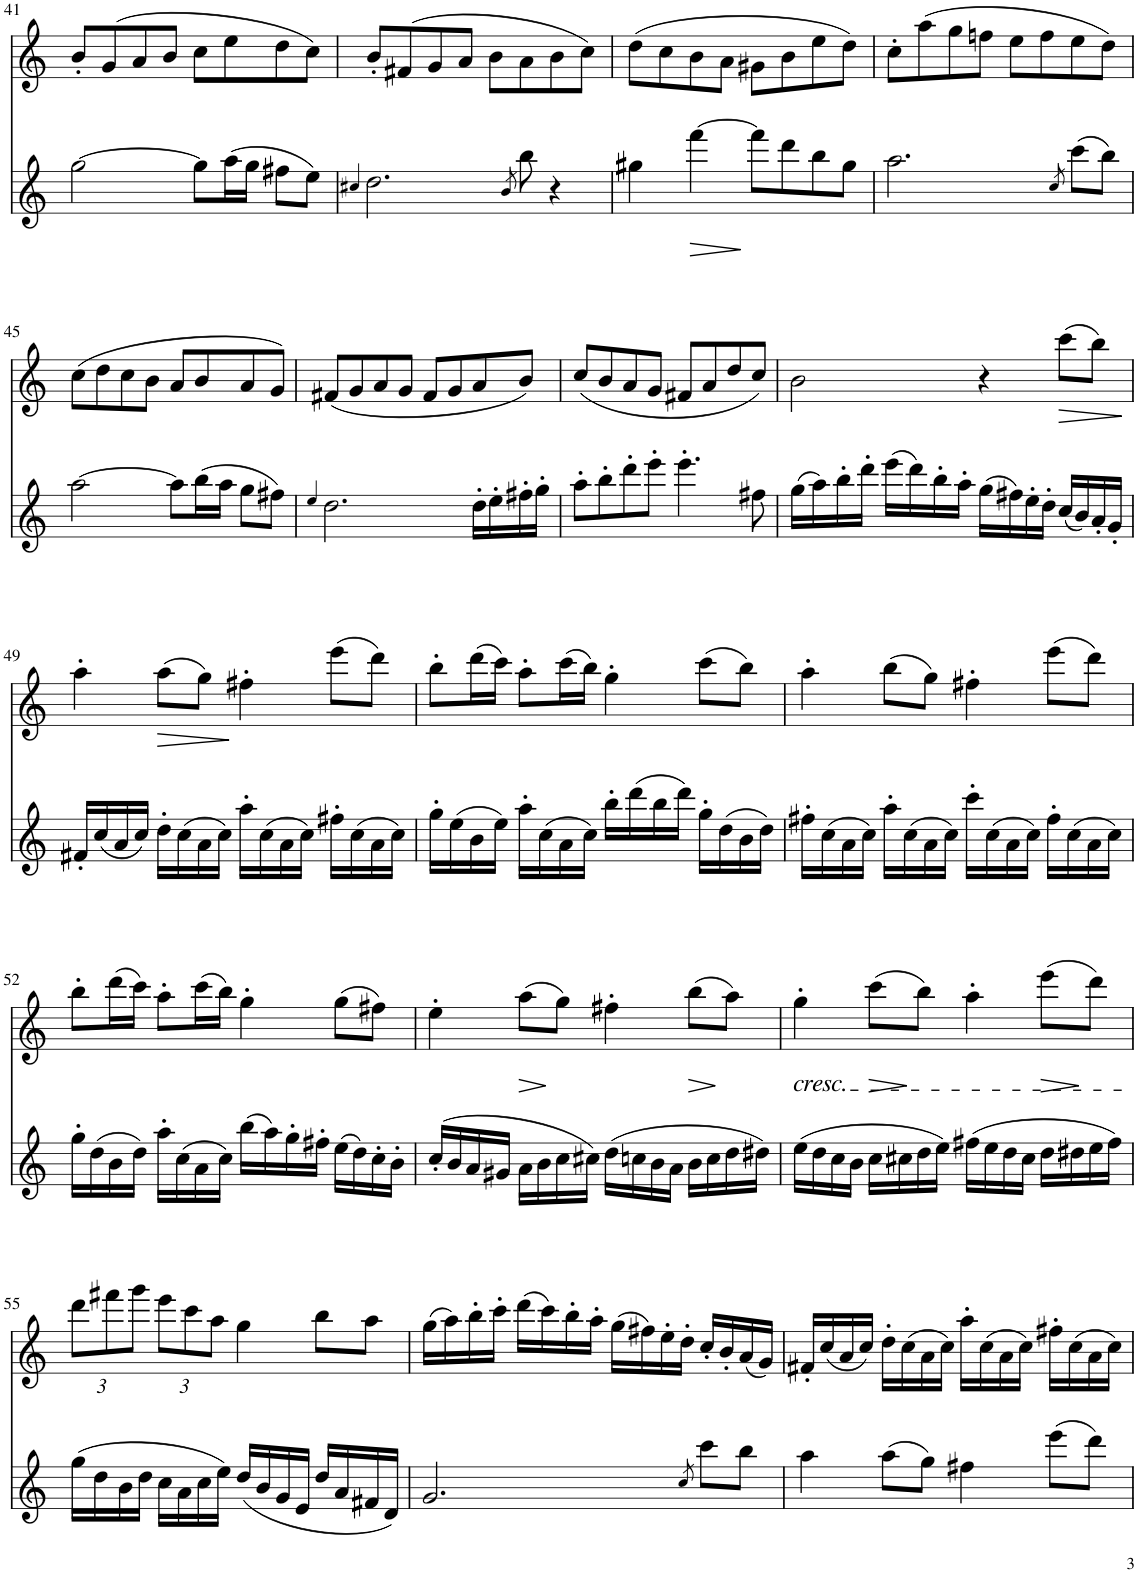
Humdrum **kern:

**kern	**kern	**dynam
*part2	*part1	*part1
*staff2	*staff1	*staff1
*I"Flöte	*I"Flöte 1	*
*I'Fl	*I'Fl	*
!!LO:PB:g=z
*clefG2	*clefG2	*
*k[]	*k[]	*
*M4/4	*M4/4	*
*met(c)	*met(c)	*
=41	=41	=41
[2gg\	8b'/L	.
.	(8g/	.
.	8a/	.
.	8b/J	.
8gg\L]	8cc\L	.
(16aa\L	8ee\	.
16gg\JJ	.	.
8ff#X\L	8dd\	.
8ee\J)	8cc\J)	.
=42	=42	=42
4qcc#X/	.	.
2.dd\	8b'/L	.
.	(8f#X/	.
.	8g/	.
.	8a/J	.
.	8b\L	.
.	8a\	.
8qb/	.	.
8bb\	8b\	.
4r	8cc\J)	.
.	8ryy	.
=43	=43	=43
4gg#X\	(8dd\L	.
.	8cc\	.
[4fff\	8b\	.
.	8a\J	.
8fff\L]	8g#X\L	.
8ddd\	8b\	.
8bb\	8ee\	.
8gg#\J	8dd\J)	.
=44	=44	=44
2.aa\	8cc'\L	.
.	(8aa\	.
.	8gg\	.
.	8ffn\J	.
.	8ee\L	.
.	8ff\	.
8qcc/	.	.
(8ccc\L	8ee\	.
8bb\J)	8dd\J)	.
!!LO:LB:g=z
=45	=45	=45
[2aa\	(8cc\L	.
.	8dd\	.
.	8cc\	.
.	8b\J	.
8aa\L]	8a/L	.
(16bb\L	8b/	.
16aa\JJ	.	.
8gg\L	8a/	.
8ff#X\J)	8g/J)	.
=46	=46	=46
4qee/	.	.
2.dd\	(8f#X/L	.
.	8g/	.
.	8a/	.
.	8g/J	.
.	8f#/L	.
.	8g/	.
16dd'\LL	8a/	.
16ee'\	.	.
16ff#X'\	8b/J)	.
16gg'\JJ	.	.
=47	=47	=47
8aa'\L	(8cc/L	.
8bb'\	8b/	.
8ddd'\	8a/	.
8eee'\J	8g/J	.
4.eee'\	8f#X/L	.
.	8a/	.
.	8dd/	.
8ff#X\	8cc/J)	.
=48	=48	=48
(16gg\LL	2b\	.
16aa\)	.	.
16bb'\	.	.
16ddd'\JJ	.	.
(16eee\LL	.	.
16ddd\)	.	.
16bb'\	.	.
16aa'\JJ	.	.
(16gg\LL	4r	.
16ff#X\)	.	.
16ee'\	.	.
16dd'\JJ	.	.
!	!	!LO:HP:b
(16cc/LL	(8ccc\L	>
16b/)	.	.
16a'/	8bb\J)	.
16g'/JJ	.	.
.	.	]
!!LO:LB:g=z
=49	=49	=49
16f#X'/LL	4aa'\	.
(16cc/	.	.
16a/	.	.
16cc/JJ)	.	.
!	!	!LO:HP:b
16dd'\LL	(8aa\L	>
(16cc\	.	.
16a\	8gg\J)	.
16cc\JJ)	.	.
16aa'\LL	4ff#X'\	]
(16cc\	.	.
16a\	.	.
16cc\JJ)	.	.
16ff#X'\LL	(8eee\L	.
(16cc\	.	.
16a\	8ddd\J)	.
16cc\JJ)	.	.
=50	=50	=50
16gg'\LL	8bb'\L	.
(16ee\	.	.
16b\	(16ddd\L	.
16ee\JJ)	16ccc\JJ)	.
16aa'\LL	8aa'\L	.
(16cc\	.	.
16a\	(16ccc\L	.
16cc\JJ)	16bb\JJ)	.
16bb'\LL	4gg'\	.
(16ddd\	.	.
16bb\	.	.
16ddd\JJ)	.	.
16gg'\LL	(8ccc\L	.
(16dd\	.	.
16b\	8bb\J)	.
16dd\JJ)	.	.
=51	=51	=51
16ff#X'\LL	4aa'\	.
(16cc\	.	.
16a\	.	.
16cc\JJ)	.	.
16aa'\LL	(8bb\L	.
(16cc\	.	.
16a\	8gg\J)	.
16cc\JJ)	.	.
16ccc'\LL	4ff#X'\	.
(16cc\	.	.
16a\	.	.
16cc\JJ)	.	.
16ff#'\LL	(8eee\L	.
(16cc\	.	.
16a\	8ddd\J)	.
16cc\JJ)	.	.
!!LO:LB:g=z
=52	=52	=52
16gg'\LL	8bb'\L	.
(16dd\	.	.
16b\	(16ddd\L	.
16dd\JJ)	16ccc\JJ)	.
16aa'\LL	8aa'\L	.
(16cc\	.	.
16a\	(16ccc\L	.
16cc\JJ)	16bb\JJ)	.
(16bb\LL	4gg'\	.
16aa\)	.	.
16gg'\	.	.
16ff#X'\JJ	.	.
(16ee\LL	(8gg\L	.
16dd\)	.	.
16cc'\	8ff#X\J)	.
16b'\JJ	.	.
=53	=53	=53
(16cc'/LL	4ee'\	.
16b/	.	.
16a/	.	.
16g#X/JJ	.	.
!	!	!LO:HP:b
16a\LL	(8aa\L	>
16b\	.	.
16cc\	8gg\J)	]
16cc#X\JJ)	.	.
(16dd\LL	4ff#X'\	.
16ccn\	.	.
16b\	.	.
16a\JJ	.	.
!	!	!LO:HP:b
16b\LL	(8bb\L	>
16cc\	.	.
16dd\	8aa\J)	]
16dd#X\JJ)	.	.
=54	=54	=54
!	!LO:TX:b:i:t=cresc.	!
(16ee\LL	4gg'\	.
16dd\	.	.
16cc\	.	.
16b\JJ	.	.
!	!	!LO:HP:b
16cc\LL	(8ccc\L	>
16cc#X\	.	.
16dd\	8bb\J)	]
16ee\JJ)	.	.
(16ff#X\LL	4aa'\	.
16ee\	.	.
16dd\	.	.
16cc#\JJ	.	.
!	!	!LO:HP:b
16dd\LL	(8eee\L	>
16dd#X\	.	.
16ee\	8ddd\J)	]
16ff#\JJ)	.	.
!!LO:LB:g=z
=55	=55	=55
*	*Xbrackettup	*
(16gg\LL	12ddd\L	.
16dd\	.	.
.	12fff#X\	.
16b\	.	.
.	12ggg\J	.
16dd\JJ	.	.
16cc\LL	12eee\L	.
16a\	.	.
.	12ccc\	.
16cc\	.	.
.	12aa\J	.
16ee\JJ)	.	.
(16dd/LL	4gg\	.
16b/	.	.
16g/	.	.
16e/JJ	.	.
16dd/LL	8bb\L	.
16a/	.	.
16f#X/	8aa\J	.
16d/JJ)	.	.
=56	=56	=56
2.g/	(16gg\LL	.
.	16aa\)	.
.	16bb'\	.
.	16ccc'\JJ	.
.	(16ddd\LL	.
.	16ccc\)	.
.	16bb'\	.
.	16aa'\JJ	.
.	(16gg\LL	.
.	16ff#X\)	.
.	16ee'\	.
.	16dd'\JJ	.
8qcc/	.	.
8ccc\L	16cc'/LL	.
.	16b'/	.
8bb\J	(16a/	.
.	16g/JJ)	.
=57	=57	=57
4aa\	16f#X'/LL	.
.	(16cc/	.
.	16a/	.
.	16cc/JJ)	.
(8aa\L	16dd'\LL	.
.	(16cc\	.
8gg\J)	16a\	.
.	16cc\JJ)	.
4ff#X\	16aa'\LL	.
.	(16cc\	.
.	16a\	.
.	16cc\JJ)	.
(8eee\L	16ff#X'\LL	.
.	(16cc\	.
8ddd\J)	16a\	.
.	16cc\JJ)	.
=	=	=
*-	*-	*-
